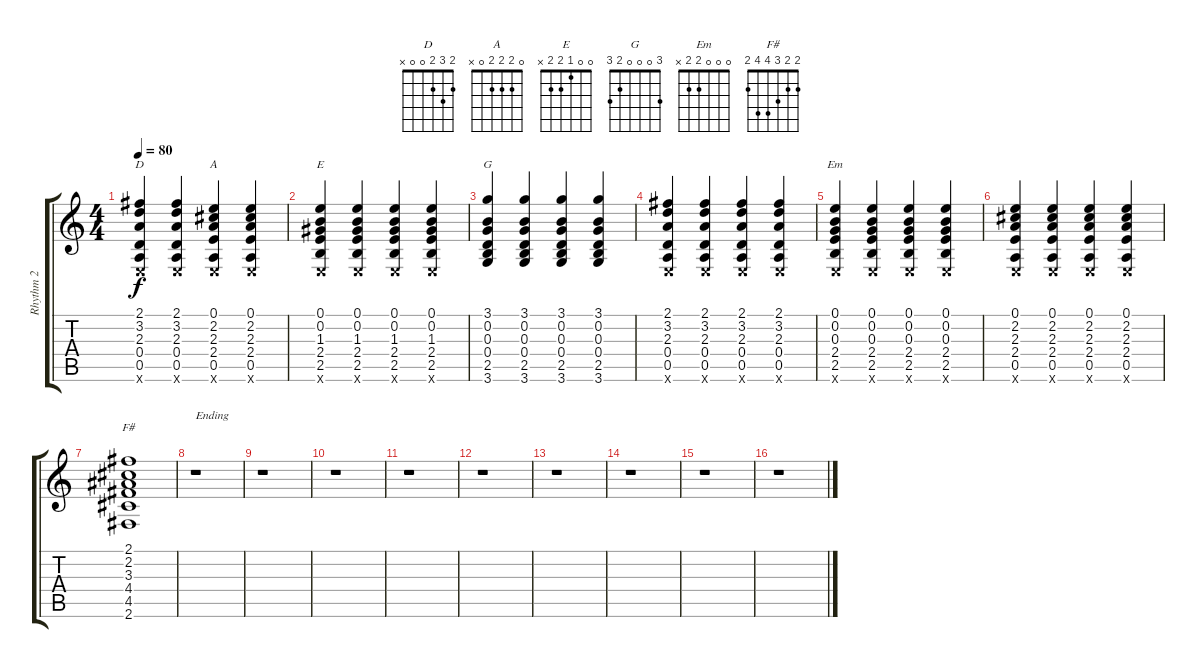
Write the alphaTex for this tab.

\track ("Rhythm 2" "Rhythm 2") {instrument electricguitarclean}
\staff {score tabs}
\tuning (E4 B3 G3 D3 A2 E2) {hide}
\chord ("D" 2 3 2 0 0 x)
\chord ("A" 0 2 2 2 0 x)
\chord ("E" 0 0 1 2 2 x)
\chord ("G" 3 0 0 0 2 3)
\chord ("Em" 0 0 0 2 2 x)
\chord ("F#" 2 2 3 4 4 2)
\ts (4 4)
\tempo 80
\clef g2
\ks c
(2.1 3.2 2.3 0.4 0.5 0.6{x}).4{ch "D" dy f} (2.1 3.2 2.3 0.4 0.5 0.6{x}).4 (0.1 2.2 2.3 2.4 0.5 0.6{x}).4{ch "A"} (0.1 2.2 2.3 2.4 0.5 0.6{x}).4 |
(0.1 0.2 1.3 2.4 2.5 0.6{x}).4{ch "E"} (0.1 0.2 1.3 2.4 2.5 0.6{x}).4 (0.1 0.2 1.3 2.4 2.5 0.6{x}).4 (0.1 0.2 1.3 2.4 2.5 0.6{x}).4 |
(3.1 0.2 0.3 0.4 2.5 3.6).4{ch "G"} (3.1 0.2 0.3 0.4 2.5 3.6).4 (3.1 0.2 0.3 0.4 2.5 3.6).4 (3.1 0.2 0.3 0.4 2.5 3.6).4 |
(2.1 3.2 2.3 0.4 0.5 0.6{x}).4 (2.1 3.2 2.3 0.4 0.5 0.6{x}).4 (2.1 3.2 2.3 0.4 0.5 0.6{x}).4 (2.1 3.2 2.3 0.4 0.5 0.6{x}).4 |
(0.1 0.2 0.3 2.4 2.5 0.6{x}).4{ch "Em"} (0.1 0.2 0.3 2.4 2.5 0.6{x}).4 (0.1 0.2 0.3 2.4 2.5 0.6{x}).4 (0.1 0.2 0.3 2.4 2.5 0.6{x}).4 |
(0.1 2.2 2.3 2.4 0.5 0.6{x}).4 (0.1 2.2 2.3 2.4 0.5 0.6{x}).4 (0.1 2.2 2.3 2.4 0.5 0.6{x}).4 (0.1 2.2 2.3 2.4 0.5 0.6{x}).4 |
(2.1 2.2 3.3 4.4 4.5 2.6).1{ch "F#"} |
r.1{txt "Ending"} |
r.1 |
r.1 |
r.1 |
r.1 |
r.1 |
r.1 |
r.1 |
r.1
